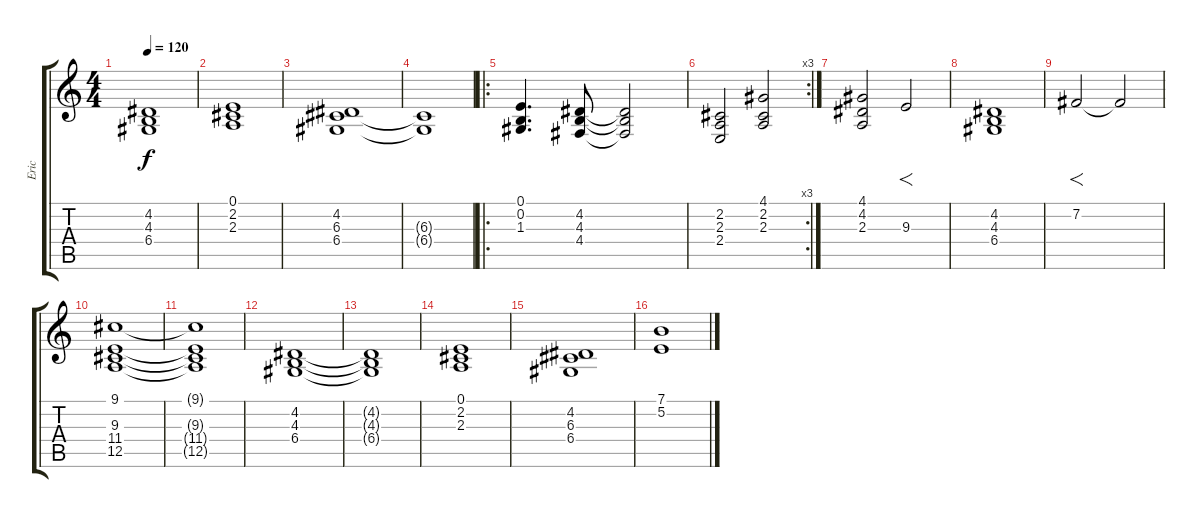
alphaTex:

\track ("Eric" "Eric") {instrument electricpiano1}
\staff {score tabs}
\tuning (E4 B3 G3 D3 A2 E2) {hide}
\ts (4 4)
\tempo 120
\clef g2
\ks c
(4.2{t} 4.3{t} 6.4{t}).1{dy f} |
(0.1 2.2 2.3).1 |
(4.2 6.3 6.4).1 |
(6.3{t} 6.4{t}).1 |
\ro
(0.1 0.2 1.3).4{d} (4.2 4.3 4.4).8 (4.2{t} 4.3{t} 4.4{t}).2 |
\rc 3
(2.2 2.3 2.4).2 (4.1 2.2 2.3).2 |
(4.1 4.2 2.3).2 9.3.2{f} |
(4.2 4.3 6.4).1 |
7.2.2{f} 7.2{t}.2 |
(9.1 9.3 11.4 12.5).1 |
(9.1{t} 9.3{t} 11.4{t} 12.5{t}).1 |
(4.2 4.3 6.4).1 |
(4.2{t} 4.3{t} 6.4{t}).1 |
(0.1 2.2 2.3).1 |
(4.2 6.3 6.4).1 |
(7.1 5.2).1
